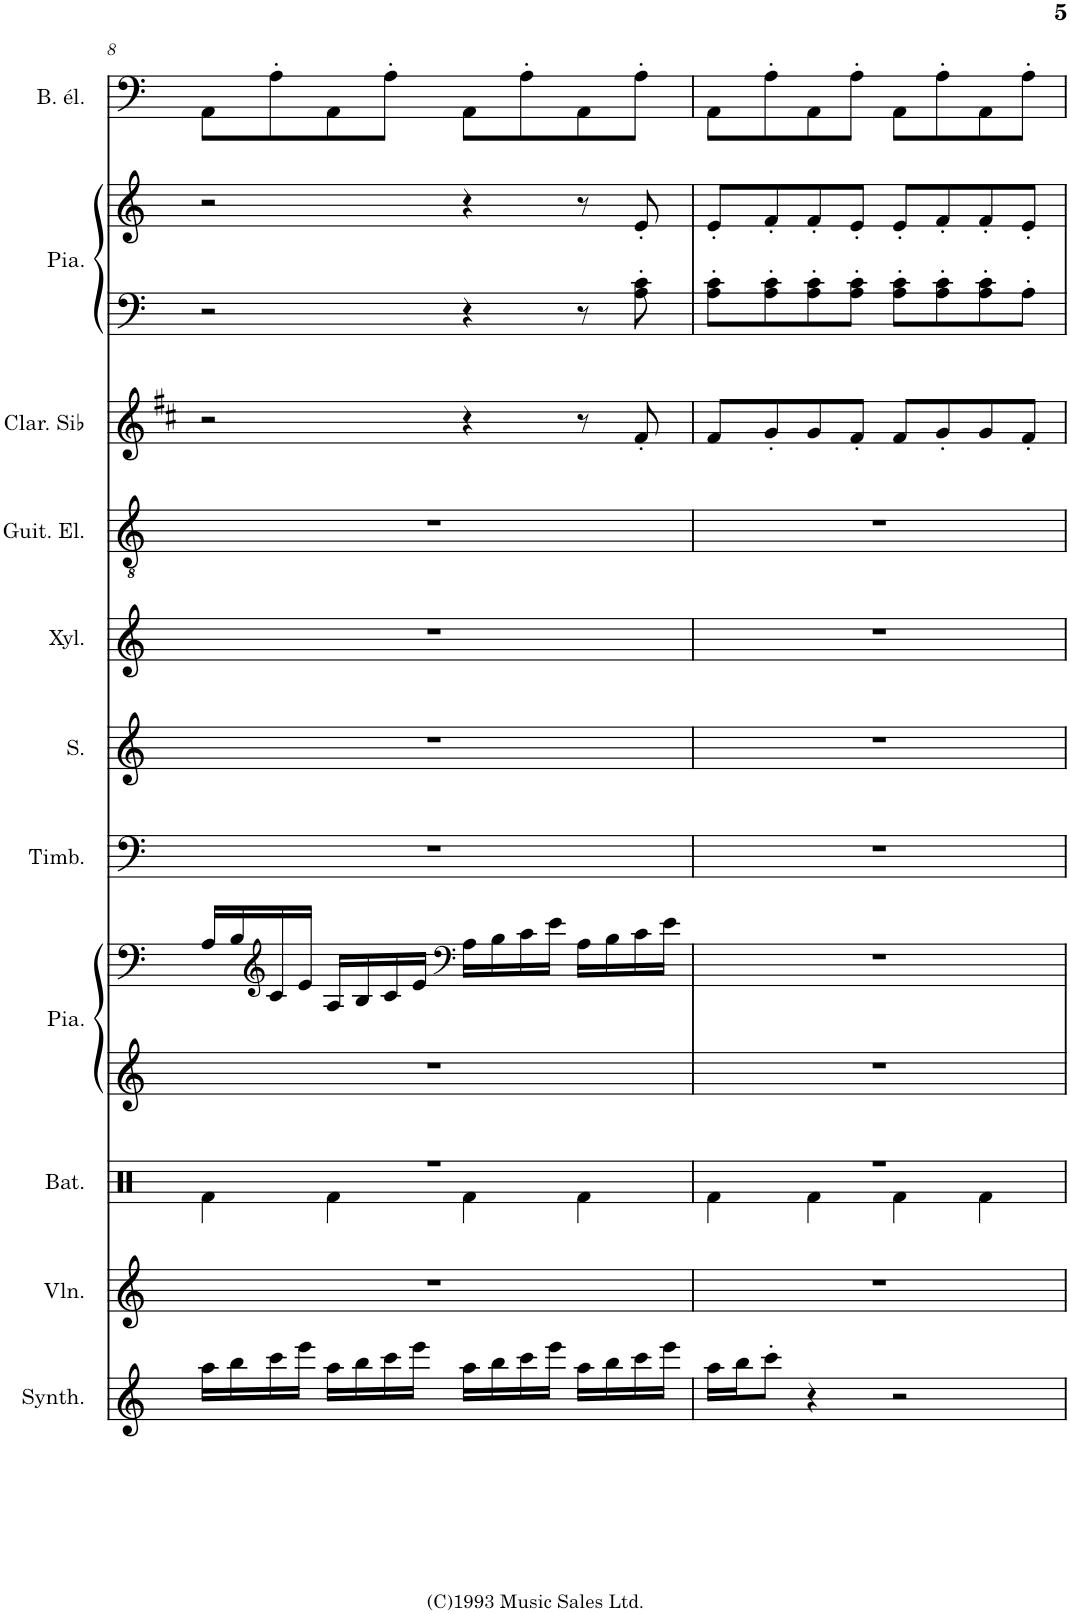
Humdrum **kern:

**kern	**kern	**kern	**kern	**kern	**kern	**kern	**kern	**kern	**kern	**kern	**kern	**kern
*part11	*part10	*part9	*part8	*part8	*part7	*part6	*part5	*part4	*part3	*part2	*part2	*part1
*staff13	*staff12	*staff11	*staff10	*staff9	*staff8	*staff7	*staff6	*staff5	*staff4	*staff3	*staff2	*staff1
*I"Synthétiseur d'effets	*I"Violon	*I"Batterie	*I"Piano	*	*I"Timbales	*I"Soprano	*I"Xylophone	*I"Guitare électrique	*I"Clarinette en Sib	*I"Piano	*	*I"Basse électrique, Money Money
*I'Synth.	*I'Vln.	*I'Bat.	*I'Pia.	*	*I'Timb.	*I'S.	*I'Xyl.	*I'Guit. El.	*I'Clar. Sib	*I'Pia.	*	*I'B. él.
!!LO:PB:g=z
*clefG2	*clefG2	*clefX	*clefG2	*clefF4	*clefF4	*clefG2	*clefG2	*clefGv2	*clefG2	*clefF4	*clefG2	*clefF4
*	*	*	*	*	*	*	*Trd-7c-12	*	*Trd1c2	*	*	*Trd7c12
*k[]	*k[]	*k[]	*k[]	*k[]	*k[]	*k[]	*k[]	*k[]	*k[f#c#]	*k[]	*k[]	*k[]
*M4/4	*M4/4	*M4/4	*M4/4	*M4/4	*M4/4	*M4/4	*M4/4	*M4/4	*M4/4	*M4/4	*M4/4	*M4/4
=8	=8	=8	=8	=8	=8	=8	=8	=8	=8	=8	=8	=8
*	*	*^	*	*	*	*	*	*	*	*	*	*
16aa\LL	1r	1r	4Rf\	1r	16A/LL	1r	1r	1r	1r	2r	2r	2r	8AA\L
16bb\	.	.	.	.	16B/	.	.	.	.	.	.	.	.
*	*	*	*	*	*clefG2	*	*	*	*	*	*	*	*
16ccc\	.	.	.	.	16c/	.	.	.	.	.	.	.	8A'\
16eee\JJ	.	.	.	.	16e/JJ	.	.	.	.	.	.	.	.
16aa\LL	.	.	4Rf\	.	16A/LL	.	.	.	.	.	.	.	8AA\
16bb\	.	.	.	.	16B/	.	.	.	.	.	.	.	.
16ccc\	.	.	.	.	16c/	.	.	.	.	.	.	.	8A'\J
16eee\JJ	.	.	.	.	16e/JJ	.	.	.	.	.	.	.	.
*	*	*	*	*	*clefF4	*	*	*	*	*	*	*	*
16aa\LL	.	.	4Rf\	.	16A\LL	.	.	.	.	4r	4r	4r	8AA\L
16bb\	.	.	.	.	16B\	.	.	.	.	.	.	.	.
16ccc\	.	.	.	.	16c\	.	.	.	.	.	.	.	8A'\
16eee\JJ	.	.	.	.	16e\JJ	.	.	.	.	.	.	.	.
16aa\LL	.	.	4Rf\	.	16A\LL	.	.	.	.	8r	8r	8r	8AA\
16bb\	.	.	.	.	16B\	.	.	.	.	.	.	.	.
16ccc\	.	.	.	.	16c\	.	.	.	.	8f#'/	8A\' 8c\'	8e'/	8A'\J
16eee\JJ	.	.	.	.	16e\JJ	.	.	.	.	.	.	.	.
=9	=9	=9	=9	=9	=9	=9	=9	=9	=9	=9	=9	=9	=9
16aa\LL	1r	1r	4Rf\	1r	1r	1r	1r	1r	1r	8f#/L	8A\' 8c\'L	8e'/L	8AA\L
16bb\J	.	.	.	.	.	.	.	.	.	.	.	.	.
8ccc'\J	.	.	.	.	.	.	.	.	.	8g'/	8A\' 8c\'	8f'/	8A'\
4r	.	.	4Rf\	.	.	.	.	.	.	8g/	8A\' 8c\'	8f'/	8AA\
.	.	.	.	.	.	.	.	.	.	8f#'/J	8A\' 8c\'J	8e'/J	8A'\J
2r	.	.	4Rf\	.	.	.	.	.	.	8f#/L	8A\' 8c\'L	8e'/L	8AA\L
.	.	.	.	.	.	.	.	.	.	8g'/	8A\' 8c\'	8f'/	8A'\
.	.	.	4Rf\	.	.	.	.	.	.	8g/	8A\' 8c\'	8f'/	8AA\
.	.	.	.	.	.	.	.	.	.	8f#'/J	8A'\J	8e'/J	8A'\J
*	*	*v	*v	*	*	*	*	*	*	*	*	*	*
=	=	=	=	=	=	=	=	=	=	=	=	=
*-	*-	*-	*-	*-	*-	*-	*-	*-	*-	*-	*-	*-
